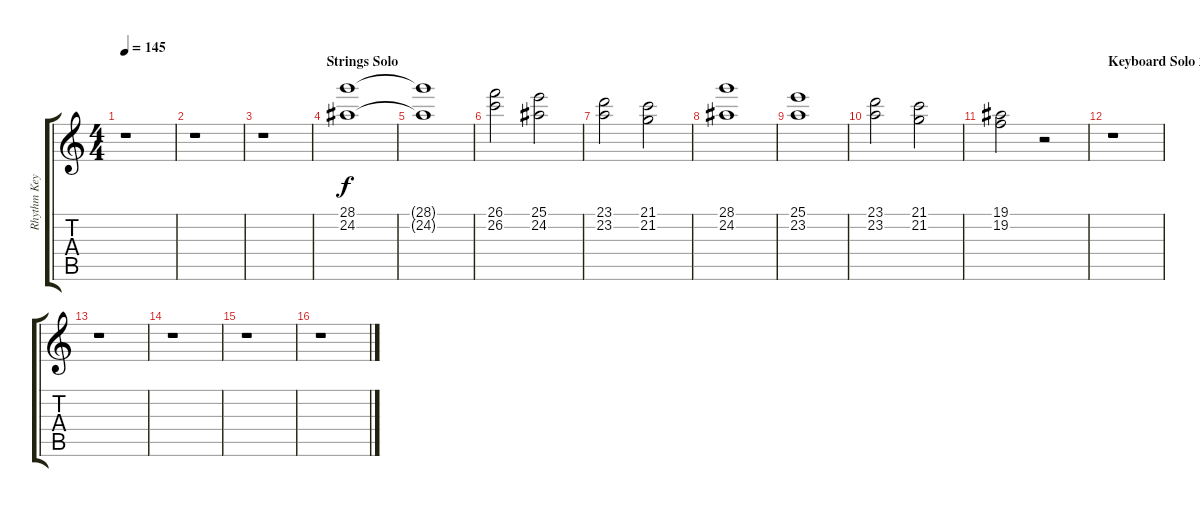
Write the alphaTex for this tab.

\track ("Rhythm Keyboard" "Rhythm Key") {instrument pad1newage}
\staff {score tabs}
\tuning (Eb4 Bb3 Gb3 Db3 Ab2 Eb2) {hide}
\ts (4 4)
\tempo 145
\clef g2
\ks c
r.1{dy f} |
r.1 |
r.1 |
\section ("" "Strings Solo")
(28.1 24.2).1{volume 10} |
(28.1{t} 24.2{t}).1 |
(26.1 26.2).2 (25.1 24.2).2 |
(23.1 23.2).2 (21.1 21.2).2 |
(28.1 24.2).1 |
(25.1 23.2).1 |
(23.1 23.2).2 (21.1 21.2).2 |
(19.1 19.2).2 r.2 |
\section ("" "Keyboard Solo 2")
r.1 |
r.1 |
r.1 |
r.1 |
r.1
